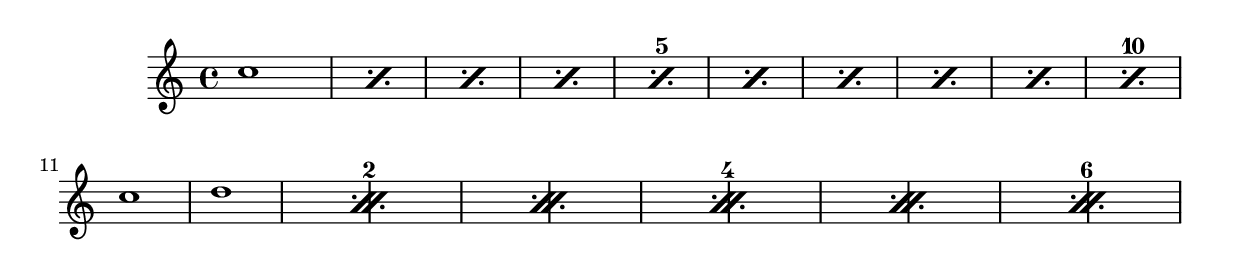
%% Do not edit this file; it is automatically
%% generated from LSR http://lsr.dsi.unimi.it
%% This file is in the public domain.
\version "2.13.16"

\header {
  lsrtags = "repeats, tweaks-and-overrides"

%% Translation of GIT committish: 5a7301fc350ffc3ab5bd3a2084c91666c9e9a549
  texidoces = "
Se pueden mostrar los contadores de las repeticiones del tipo
porcentaje a intervalos regulares mediante el establecimiento de
la propiedad de contexto @code{repeatCountVisibility}.

"
  doctitlees = "Visibilidad del contador de repeticiones de tipo porcentaje"


%% Translation of GIT committish: 0a868be38a775ecb1ef935b079000cebbc64de40
  texidocde = "
Prozentwiederholungszähler können in regelmäßigen Intervallen angezeigt
werden, indem man die Eigenschaft @code{repeatCountVisibility} beeinflusst.
"
  doctitlede = "Sichtbarkeit von Prozent-Wiederholungen"

%% Translation of GIT committish: a5bde6d51a5c88e952d95ae36c61a5efc22ba441
  texidocfr = "
Le numéro de mesure répétée sera imprimé à intervalle régulier si vous
déterminez la propriété de contexte @code{repeatCountVisibility}.

"
  doctitlefr = "Affichage du numéro de répétition en pourcent"


  texidoc = "
Percent repeat counters can be shown at regular intervals by setting
the context property @code{repeatCountVisibility}.

"
  doctitle = "Percent repeat count visibility"
} % begin verbatim

\relative c'' {
  \set countPercentRepeats = ##t
  \set repeatCountVisibility = #(every-nth-repeat-count-visible 5)
  \repeat percent 10 { c1 } \break
  \set repeatCountVisibility = #(every-nth-repeat-count-visible 2)
  \repeat percent 6 { c1 d1 }
}
